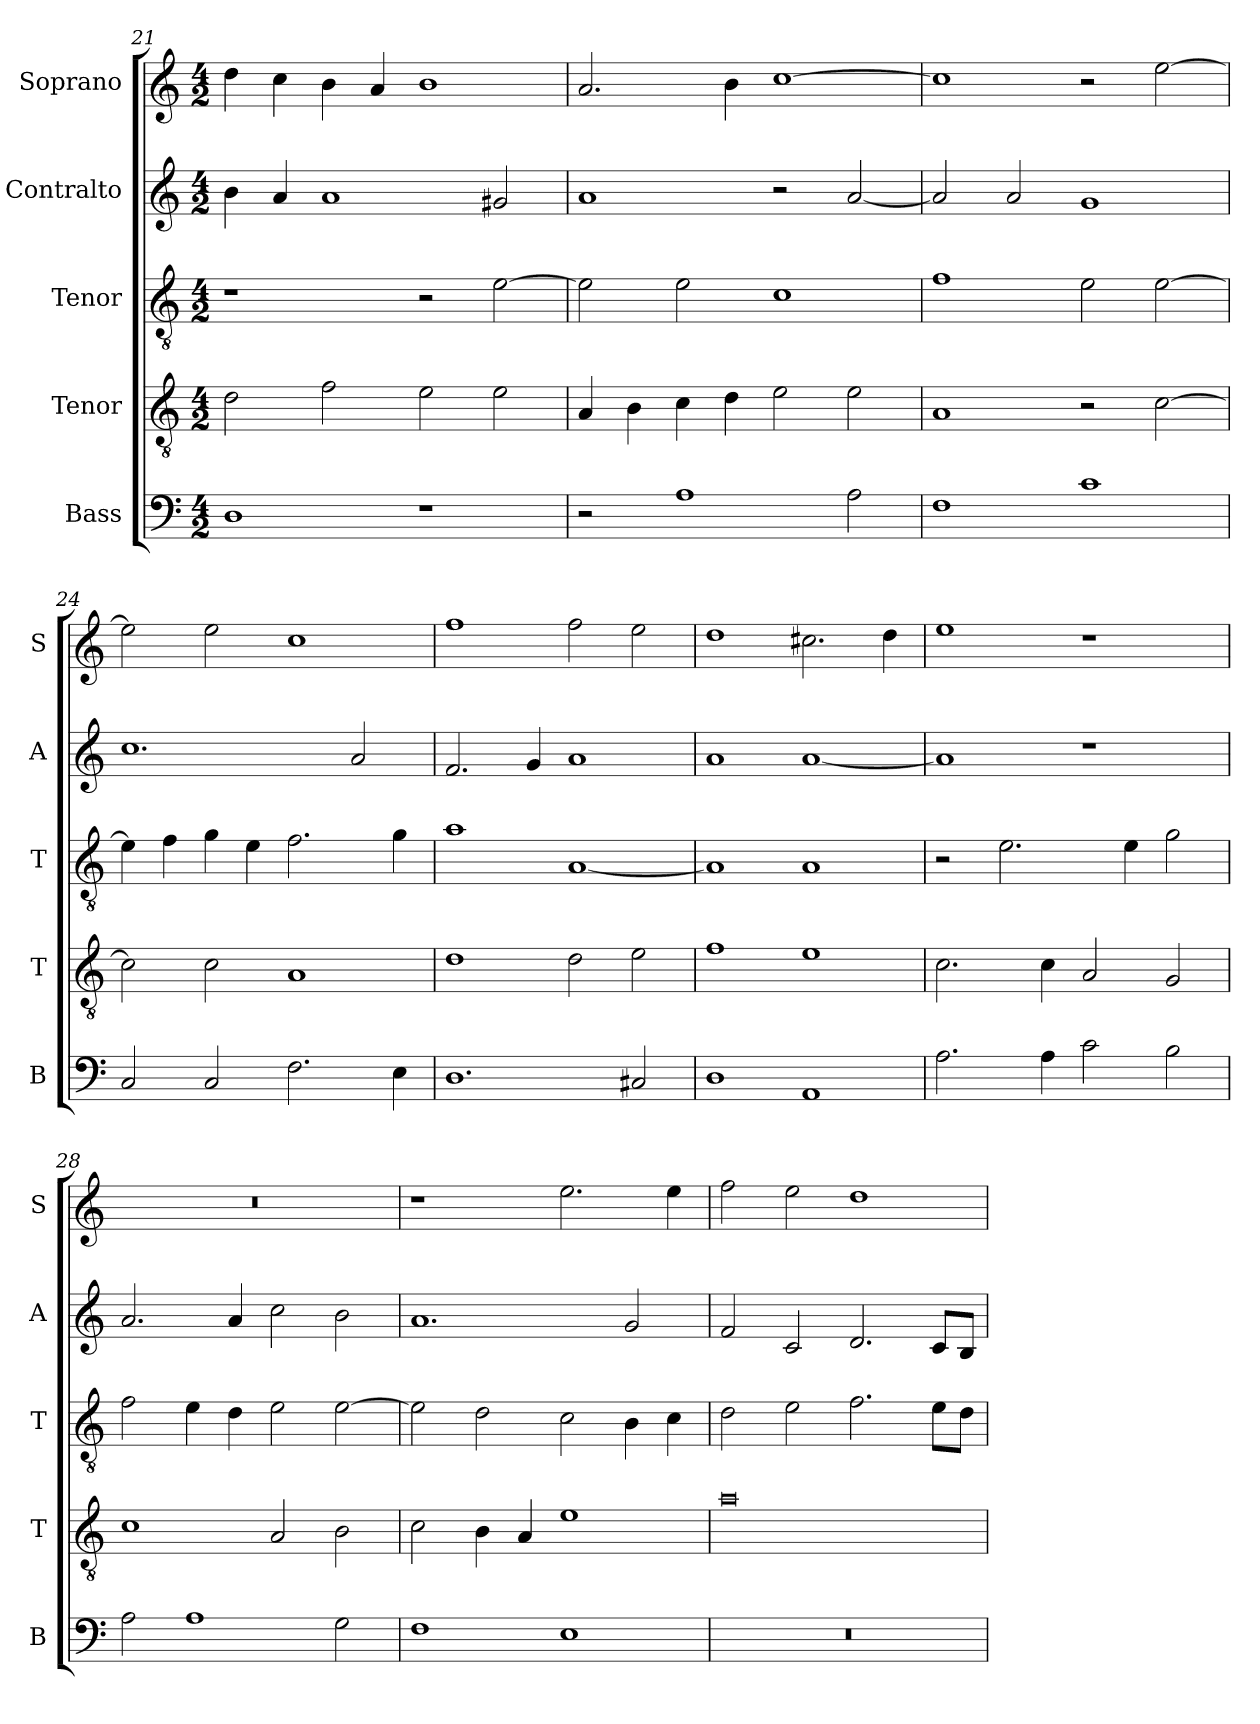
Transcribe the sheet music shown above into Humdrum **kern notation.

**kern	**kern	**kern	**kern	**kern
*part5	*part4	*part3	*part2	*part1
*staff5	*staff4	*staff3	*staff2	*staff1
*I"Bass	*I"Tenor	*I"Tenor	*I"Contralto	*I"Soprano
*I'B	*I'T	*I'T	*I'A	*I'S
*clefF4	*clefGv2	*clefGv2	*clefG2	*clefG2
*k[]	*k[]	*k[]	*k[]	*k[]
*A:aeo	*A:aeo	*A:aeo	*A:aeo	*A:aeo
*M4/2	*M4/2	*M4/2	*M4/2	*M4/2
=21	=21	=21	=21	=21
1D	2d	1r	4b	4dd
.	.	.	4a	4cc
.	2f	.	1a	4b
.	.	.	.	4a
1r	2e	2r	.	1b
.	2e	[2e	2g#X	.
=22	=22	=22	=22	=22
2r	4A	2e]	1a	2.a
.	4B	.	.	.
1A	4c	2e	.	.
.	4d	.	.	4b
.	2e	1c	2r	[1cc
2A	2e	.	[2a	.
=23	=23	=23	=23	=23
1F	1A	1f	2a]	1cc]
.	.	.	2a	.
1c	2r	2e	1g	2r
.	[2c	[2e	.	[2ee
=24	=24	=24	=24	=24
2C	2c]	4e]	1.cc	2ee]
.	.	4f	.	.
2C	2c	4g	.	2ee
.	.	4e	.	.
2.F	1A	2.f	.	1cc
.	.	.	2a	.
4E	.	4g	.	.
=25	=25	=25	=25	=25
1.D	1d	1a	2.f	1ff
.	.	.	4g	.
.	2d	[1A	1a	2ff
2C#X	2e	.	.	2ee
=26	=26	=26	=26	=26
1D	1f	1A]	1a	1dd
1AA	1e	1A	[1a	2.cc#X
.	.	.	.	4dd
=27	=27	=27	=27	=27
2.A	2.c	2r	1a]	1ee
.	.	2.e	.	.
4A	4c	.	.	.
2c	2A	.	1r	1r
.	.	4e	.	.
2B	2G	2g	.	.
=28	=28	=28	=28	=28
2A	1c	2f	2.a	0r
1A	.	4e	.	.
.	.	4d	4a	.
.	2A	2e	2cc	.
2G	2B	[2e	2b	.
=29	=29	=29	=29	=29
1F	2c	2e]	1.a	1r
.	4B	2d	.	.
.	4A	.	.	.
1E	1e	2c	.	2.ee
.	.	4B	2g	.
.	.	4c	.	4ee
=30	=30	=30	=30	=30
0r	0a	2d	2f	2ff
.	.	2e	2c	2ee
.	.	2.f	2.d	1dd
.	.	8e\L	8c/L	.
.	.	8d\J	8B/J	.
=	=	=	=	=
*-	*-	*-	*-	*-
